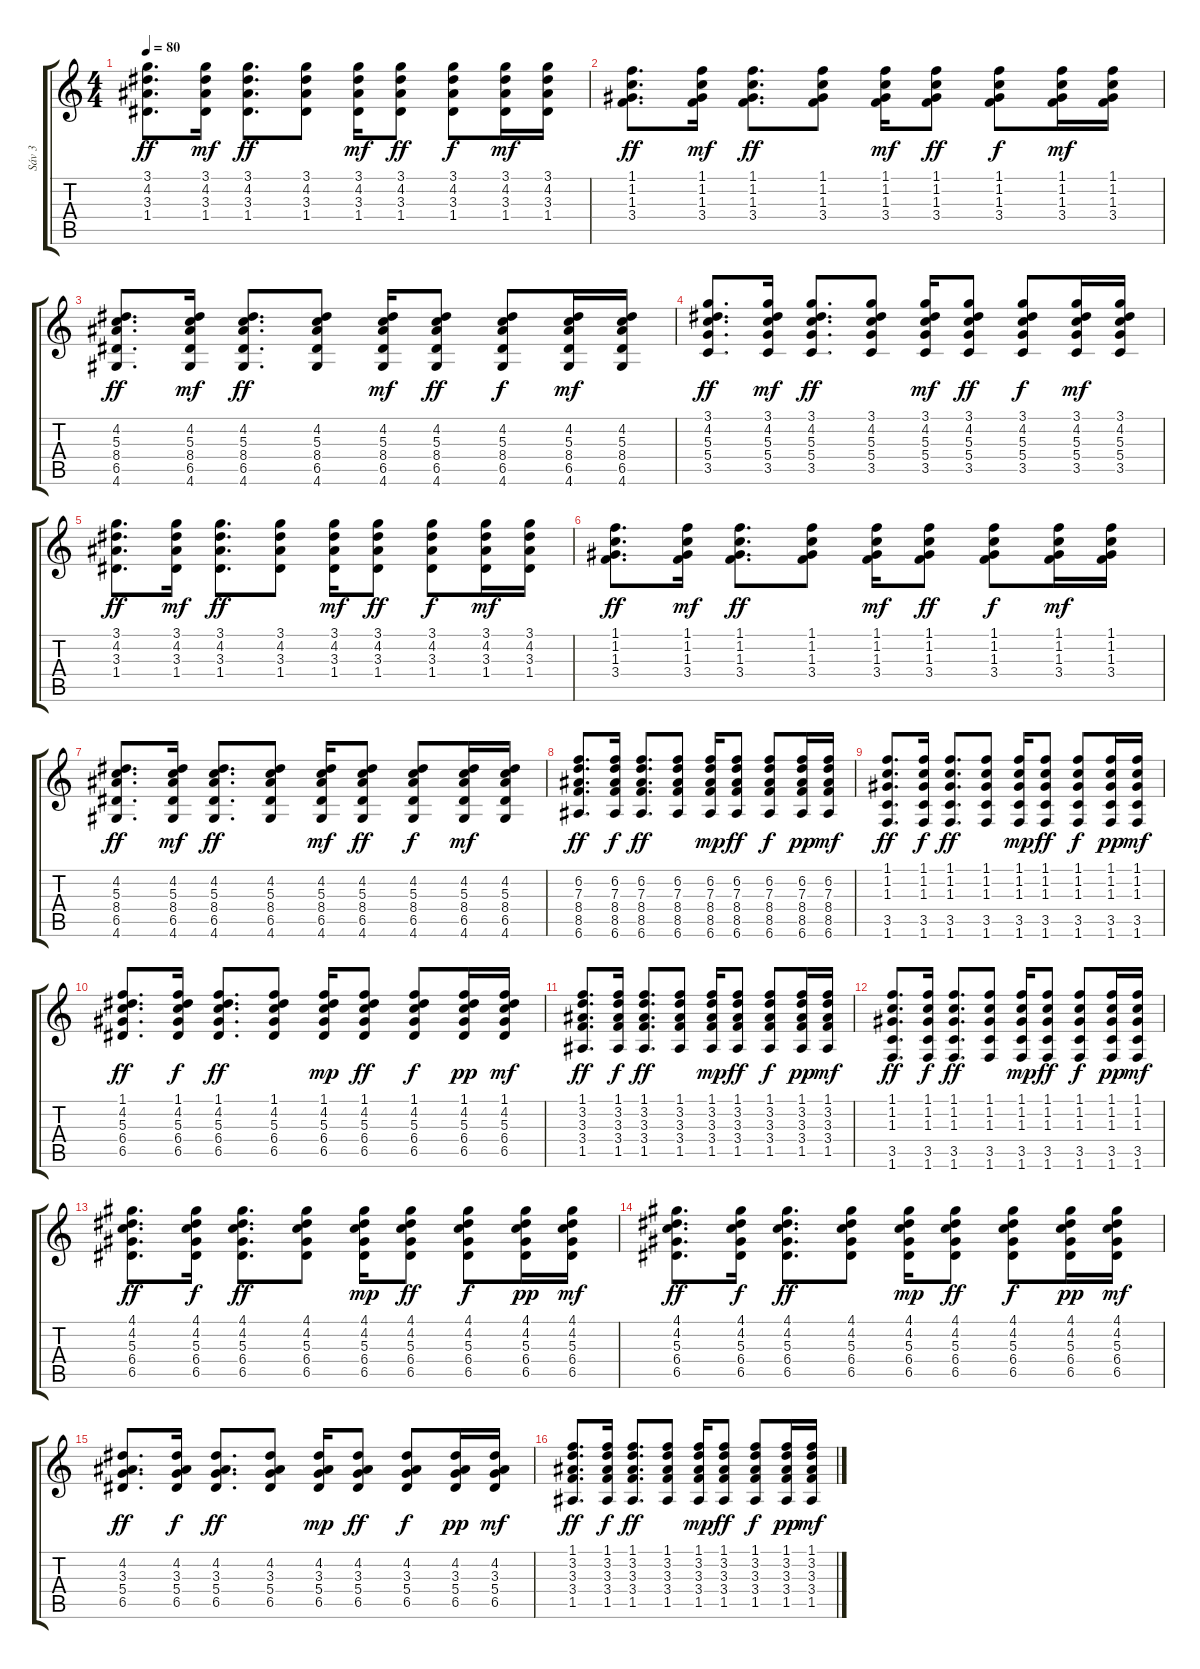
\track ("Sáv 3" "Sáv 3") {instrument acousticguitarsteel}
\staff {score tabs}
\tuning (E4 B3 G3 D3 A2 E2) {hide}
\ts (4 4)
\tempo 80
\clef g2
\ks c
(3.1 4.2 3.3 1.4).8{d dy ff} (3.1 4.2 3.3 1.4).16{dy mf} (3.1 4.2 3.3 1.4).8{d dy ff} (3.1 4.2 3.3 1.4).8 (3.1 4.2 3.3 1.4).16{dy mf} (3.1 4.2 3.3 1.4).8{dy ff} (3.1 4.2 3.3 1.4).8{dy f} (3.1 4.2 3.3 1.4).16{dy mf} (3.1 4.2 3.3 1.4).16 |
(1.1 1.2 1.3 3.4).8{d dy ff} (1.1 1.2 1.3 3.4).16{dy mf} (1.1 1.2 1.3 3.4).8{d dy ff} (1.1 1.2 1.3 3.4).8 (1.1 1.2 1.3 3.4).16{dy mf} (1.1 1.2 1.3 3.4).8{dy ff} (1.1 1.2 1.3 3.4).8{dy f} (1.1 1.2 1.3 3.4).16{dy mf} (1.1 1.2 1.3 3.4).16 |
(4.2 5.3 8.4 6.5 4.6).8{d dy ff} (4.2 5.3 8.4 6.5 4.6).16{dy mf} (4.2 5.3 8.4 6.5 4.6).8{d dy ff} (4.2 5.3 8.4 6.5 4.6).8 (4.2 5.3 8.4 6.5 4.6).16{dy mf} (4.2 5.3 8.4 6.5 4.6).8{dy ff} (4.2 5.3 8.4 6.5 4.6).8{dy f} (4.2 5.3 8.4 6.5 4.6).16{dy mf} (4.2 5.3 8.4 6.5 4.6).16 |
(3.1 4.2 5.3 5.4 3.5).8{d dy ff} (3.1 4.2 5.3 5.4 3.5).16{dy mf} (3.1 4.2 5.3 5.4 3.5).8{d dy ff} (3.1 4.2 5.3 5.4 3.5).8 (3.1 4.2 5.3 5.4 3.5).16{dy mf} (3.1 4.2 5.3 5.4 3.5).8{dy ff} (3.1 4.2 5.3 5.4 3.5).8{dy f} (3.1 4.2 5.3 5.4 3.5).16{dy mf} (3.1 4.2 5.3 5.4 3.5).16 |
(3.1 4.2 3.3 1.4).8{d dy ff} (3.1 4.2 3.3 1.4).16{dy mf} (3.1 4.2 3.3 1.4).8{d dy ff} (3.1 4.2 3.3 1.4).8 (3.1 4.2 3.3 1.4).16{dy mf} (3.1 4.2 3.3 1.4).8{dy ff} (3.1 4.2 3.3 1.4).8{dy f} (3.1 4.2 3.3 1.4).16{dy mf} (3.1 4.2 3.3 1.4).16 |
(1.1 1.2 1.3 3.4).8{d dy ff} (1.1 1.2 1.3 3.4).16{dy mf} (1.1 1.2 1.3 3.4).8{d dy ff} (1.1 1.2 1.3 3.4).8 (1.1 1.2 1.3 3.4).16{dy mf} (1.1 1.2 1.3 3.4).8{dy ff} (1.1 1.2 1.3 3.4).8{dy f} (1.1 1.2 1.3 3.4).16{dy mf} (1.1 1.2 1.3 3.4).16 |
(4.2 5.3 8.4 6.5 4.6).8{d dy ff} (4.2 5.3 8.4 6.5 4.6).16{dy mf} (4.2 5.3 8.4 6.5 4.6).8{d dy ff} (4.2 5.3 8.4 6.5 4.6).8 (4.2 5.3 8.4 6.5 4.6).16{dy mf} (4.2 5.3 8.4 6.5 4.6).8{dy ff} (4.2 5.3 8.4 6.5 4.6).8{dy f} (4.2 5.3 8.4 6.5 4.6).16{dy mf} (4.2 5.3 8.4 6.5 4.6).16 |
(6.2 7.3 8.4 8.5 6.6).8{d dy ff} (6.2 7.3 8.4 8.5 6.6).16{dy f} (6.2 7.3 8.4 8.5 6.6).8{d dy ff} (6.2 7.3 8.4 8.5 6.6).8 (6.2 7.3 8.4 8.5 6.6).16{dy mp} (6.2 7.3 8.4 8.5 6.6).8{dy ff} (6.2 7.3 8.4 8.5 6.6).8{dy f} (6.2 7.3 8.4 8.5 6.6).16{dy pp} (6.2 7.3 8.4 8.5 6.6).16{dy mf} |
(1.1 1.2 1.3 3.5 1.6).8{d dy ff} (1.1 1.2 1.3 3.5 1.6).16{dy f} (1.1 1.2 1.3 3.5 1.6).8{d dy ff} (1.1 1.2 1.3 3.5 1.6).8 (1.1 1.2 1.3 3.5 1.6).16{dy mp} (1.1 1.2 1.3 3.5 1.6).8{dy ff} (1.1 1.2 1.3 3.5 1.6).8{dy f} (1.1 1.2 1.3 3.5 1.6).16{dy pp} (1.1 1.2 1.3 3.5 1.6).16{dy mf} |
(1.1 4.2 5.3 6.4 6.5).8{d dy ff} (1.1 4.2 5.3 6.4 6.5).16{dy f} (1.1 4.2 5.3 6.4 6.5).8{d dy ff} (1.1 4.2 5.3 6.4 6.5).8 (1.1 4.2 5.3 6.4 6.5).16{dy mp} (1.1 4.2 5.3 6.4 6.5).8{dy ff} (1.1 4.2 5.3 6.4 6.5).8{dy f} (1.1 4.2 5.3 6.4 6.5).16{dy pp} (1.1 4.2 5.3 6.4 6.5).16{dy mf} |
(1.1 3.2 3.3 3.4 1.5).8{d dy ff} (1.1 3.2 3.3 3.4 1.5).16{dy f} (1.1 3.2 3.3 3.4 1.5).8{d dy ff} (1.1 3.2 3.3 3.4 1.5).8 (1.1 3.2 3.3 3.4 1.5).16{dy mp} (1.1 3.2 3.3 3.4 1.5).8{dy ff} (1.1 3.2 3.3 3.4 1.5).8{dy f} (1.1 3.2 3.3 3.4 1.5).16{dy pp} (1.1 3.2 3.3 3.4 1.5).16{dy mf} |
(1.1 1.2 1.3 3.5 1.6).8{d dy ff} (1.1 1.2 1.3 3.5 1.6).16{dy f} (1.1 1.2 1.3 3.5 1.6).8{d dy ff} (1.1 1.2 1.3 3.5 1.6).8 (1.1 1.2 1.3 3.5 1.6).16{dy mp} (1.1 1.2 1.3 3.5 1.6).8{dy ff} (1.1 1.2 1.3 3.5 1.6).8{dy f} (1.1 1.2 1.3 3.5 1.6).16{dy pp} (1.1 1.2 1.3 3.5 1.6).16{dy mf} |
(4.1 4.2 5.3 6.4 6.5).8{d dy ff} (4.1 4.2 5.3 6.4 6.5).16{dy f} (4.1 4.2 5.3 6.4 6.5).8{d dy ff} (4.1 4.2 5.3 6.4 6.5).8 (4.1 4.2 5.3 6.4 6.5).16{dy mp} (4.1 4.2 5.3 6.4 6.5).8{dy ff} (4.1 4.2 5.3 6.4 6.5).8{dy f} (4.1 4.2 5.3 6.4 6.5).16{dy pp} (4.1 4.2 5.3 6.4 6.5).16{dy mf} |
(4.1 4.2 5.3 6.4 6.5).8{d dy ff} (4.1 4.2 5.3 6.4 6.5).16{dy f} (4.1 4.2 5.3 6.4 6.5).8{d dy ff} (4.1 4.2 5.3 6.4 6.5).8 (4.1 4.2 5.3 6.4 6.5).16{dy mp} (4.1 4.2 5.3 6.4 6.5).8{dy ff} (4.1 4.2 5.3 6.4 6.5).8{dy f} (4.1 4.2 5.3 6.4 6.5).16{dy pp} (4.1 4.2 5.3 6.4 6.5).16{dy mf} |
(4.2 3.3 5.4 6.5).8{d dy ff} (4.2 3.3 5.4 6.5).16{dy f} (4.2 3.3 5.4 6.5).8{d dy ff} (4.2 3.3 5.4 6.5).8 (4.2 3.3 5.4 6.5).16{dy mp} (4.2 3.3 5.4 6.5).8{dy ff} (4.2 3.3 5.4 6.5).8{dy f} (4.2 3.3 5.4 6.5).16{dy pp} (4.2 3.3 5.4 6.5).16{dy mf} |
(1.1 3.2 3.3 3.4 1.5).8{d dy ff} (1.1 3.2 3.3 3.4 1.5).16{dy f} (1.1 3.2 3.3 3.4 1.5).8{d dy ff} (1.1 3.2 3.3 3.4 1.5).8 (1.1 3.2 3.3 3.4 1.5).16{dy mp} (1.1 3.2 3.3 3.4 1.5).8{dy ff} (1.1 3.2 3.3 3.4 1.5).8{dy f} (1.1 3.2 3.3 3.4 1.5).16{dy pp} (1.1 3.2 3.3 3.4 1.5).16{dy mf}
